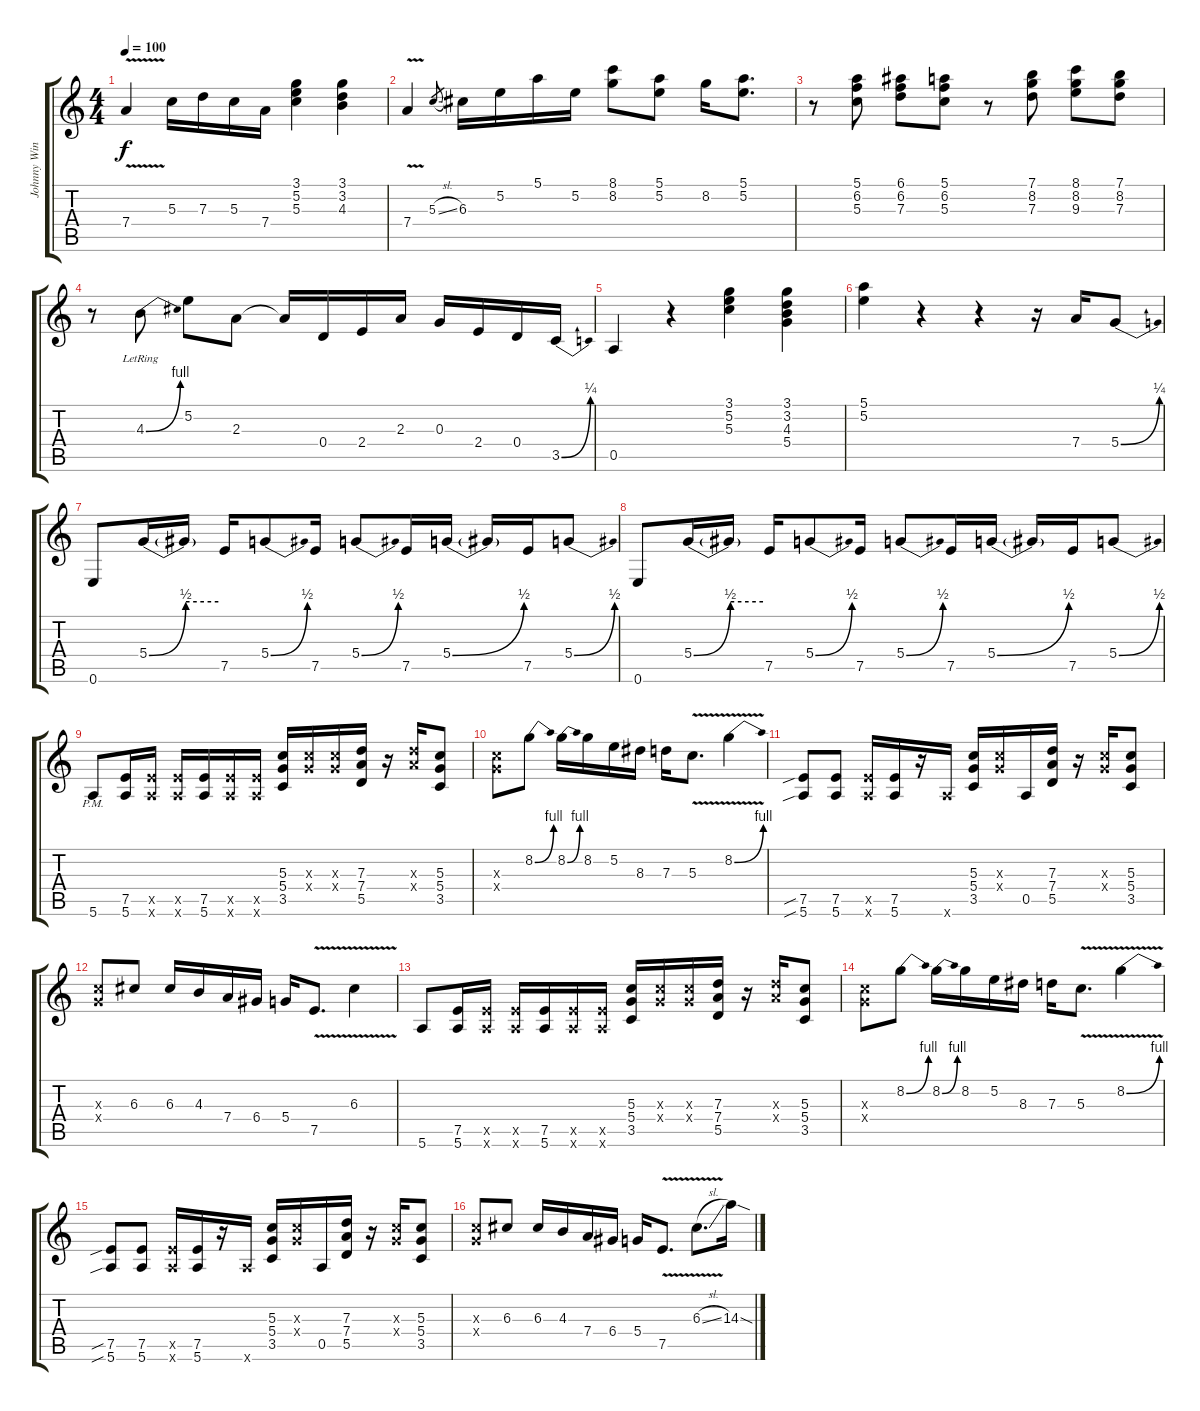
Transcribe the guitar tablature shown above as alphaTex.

\track ("Johnny Winter" "Johnny Win") {instrument distortionguitar}
\staff {score tabs}
\tuning (E4 B3 G3 D3 A2 E2) {hide}
\ts (4 4)
\tempo 100
\clef g2
\ks c
7.4{v}.4{dy f} 5.3.16 7.3.16 5.3.16 7.4.16 (3.1 5.2 5.3).4 (3.1 3.2 4.3).4 |
7.4{v}.4 5.3{sl}.8{gr} 6.3.16 5.2.16 5.1.16 5.2.16 (8.1 8.2).8 (5.1 5.2).8 8.2.16 (5.1 5.2).8{d} |
r.8 (5.1 6.2 5.3).8 (6.1 6.2 7.3).8 (5.1 6.2 5.3).8 r.8 (7.1 8.2 7.3).8 (8.1 8.2 9.3).8 (7.1 8.2 7.3).8 |
r.8 4.3{be (bend 0 0 60 4) lr}.8 5.2.8 2.3.8 2.3{t}.16 0.4.16 2.4.16 2.3.16 0.3.16 2.4.16 0.4.16 3.5{be (bend 0 0 60 1)}.16 |
0.5.4 r.4 (3.1 5.2 5.3).4 (3.1 3.2 4.3 5.4).4 |
(5.1 5.2).4 r.4 r.4 r.16 7.4.16 5.4{be (bend 0 0 60 1)}.8 |
0.6.8 5.4{be (bend 0 0 60 2)}.16 5.4{be (hold 0 2 60 2) t}.16 7.5.16 5.4{be (bend 0 0 60 2)}.8 7.5.16 5.4{be (bend 0 0 60 2)}.8 7.5.16 5.4{be (bend 0 0 60 2)}.16 5.4{t}.16 7.5.16 5.4{be (bend 0 0 60 2)}.8 |
0.6.8 5.4{be (bend 0 0 60 2)}.16 5.4{be (hold 0 2 60 2) t}.16 7.5.16 5.4{be (bend 0 0 60 2)}.8 7.5.16 5.4{be (bend 0 0 60 2)}.8 7.5.16 5.4{be (bend 0 0 60 2)}.16 5.4{t}.16 7.5.16 5.4{be (bend 0 0 60 2)}.8 |
5.6{pm}.8 (7.5 5.6).16 (7.5{x} 5.6{x}).16 (7.5{x} 5.6{x}).16 (7.5 5.6).16 (7.5{x} 5.6{x}).16 (7.5{x} 5.6{x}).16 (5.3 5.4 3.5).16 (5.3{x} 5.4{x}).16 (5.3{x} 5.4{x}).16 (7.3 7.4 5.5).16 r.16 (7.3{x} 7.4{x}).16 (5.3 5.4 3.5).8 |
(5.3{x} 5.4{x}).8 8.2{be (bend 0 0 60 4)}.8 8.2{be (bend 0 0 60 4)}.16 8.2.16 5.2.16 8.3.16 7.3.16 5.3{v}.8{d} 8.2{be (bend 0 0 60 4) v}.4 |
(7.5{sib} 5.6{sib}).8 (7.5 5.6).8 (7.5{x} 5.6{x}).16 (7.5 5.6).16 r.16 5.6{x}.16 (5.3 5.4 3.5).16 (5.3{x} 5.4{x}).16 0.5.16 (7.3 7.4 5.5).16 r.16 (5.3{x} 5.4{x}).16 (5.3 5.4 3.5).8 |
(5.3{x} 5.4{x}).8 6.3.8 6.3.16 4.3.16 7.4.16 6.4.16 5.4.16 7.5{v}.8{d} 6.3{v}.4 |
5.6.8 (7.5 5.6).16 (7.5{x} 5.6{x}).16 (7.5{x} 5.6{x}).16 (7.5 5.6).16 (7.5{x} 5.6{x}).16 (7.5{x} 5.6{x}).16 (5.3 5.4 3.5).16 (5.3{x} 5.4{x}).16 (5.3{x} 5.4{x}).16 (7.3 7.4 5.5).16 r.16 (7.3{x} 7.4{x}).16 (5.3 5.4 3.5).8 |
(5.3{x} 5.4{x}).8 8.2{be (bend 0 0 60 4)}.8 8.2{be (bend 0 0 60 4)}.16 8.2.16 5.2.16 8.3.16 7.3.16 5.3{v}.8{d} 8.2{be (bend 0 0 60 4) v}.4 |
(7.5{sib} 5.6{sib}).8 (7.5 5.6).8 (7.5{x} 5.6{x}).16 (7.5 5.6).16 r.16 5.6{x}.16 (5.3 5.4 3.5).16 (5.3{x} 5.4{x}).16 0.5.16 (7.3 7.4 5.5).16 r.16 (5.3{x} 5.4{x}).16 (5.3 5.4 3.5).8 |
(5.3{x} 5.4{x}).8 6.3.8 6.3.16 4.3.16 7.4.16 6.4.16 5.4.16 7.5{v}.8{d} 6.3{v sl}.8{d} 14.3{sod}.16
